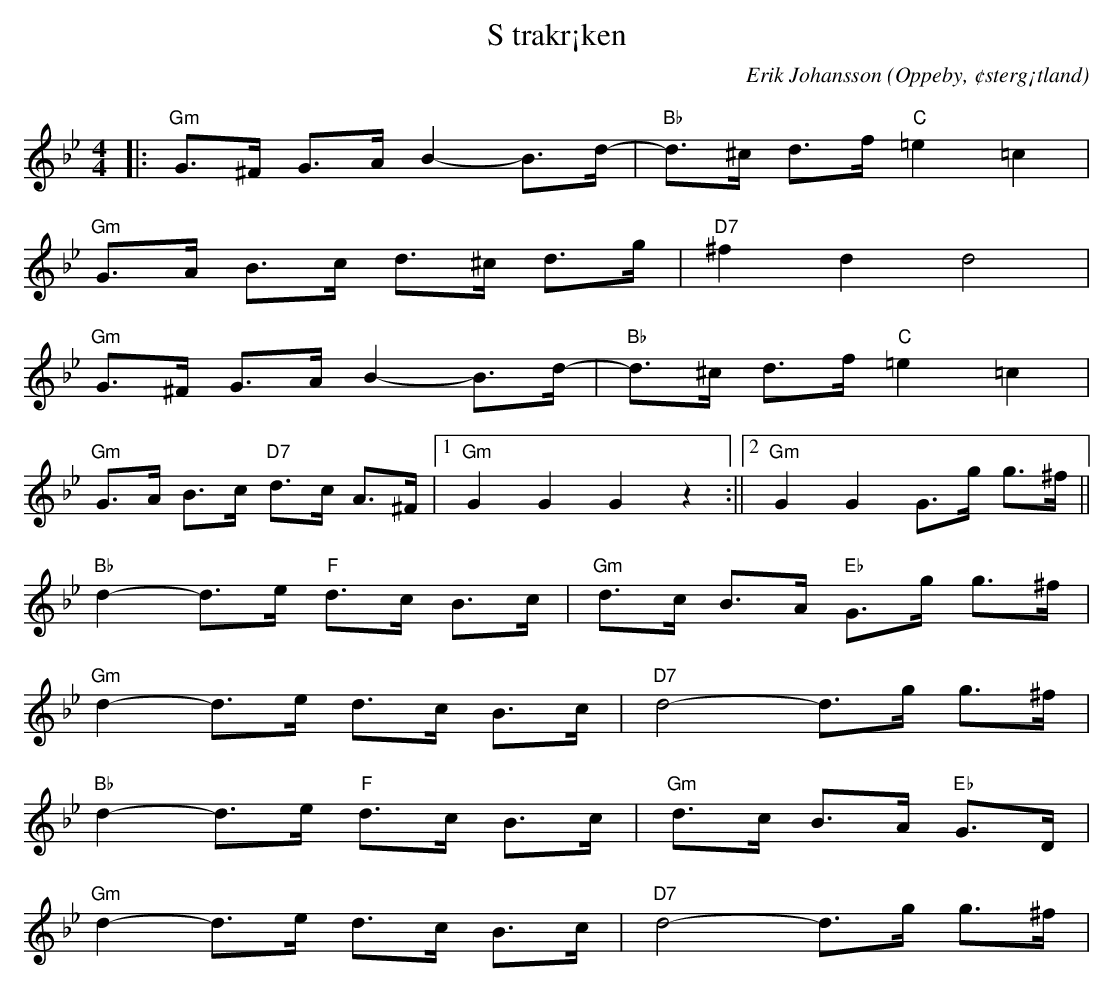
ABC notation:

X:1
T:S trakr¡ken
C:Erik Johansson
O:Oppeby, ¢sterg¡tland
Q:130
M:4/4
L:1/8
K:Gm
|:"Gm"G>^F G>A B2-B>d-|"Bb" d>^c d>f"C" =e2 =c2|
  "Gm"G>A B>c d>^c d>g|"D7" ^f2 d2 d4 |
  "Gm"G>^F G>A B2-B>d-|"Bb" d>^c d>f"C" =e2 =c2|
  "Gm"G>A B>c "D7"d>c A>^F|1"Gm" G2 G2 G2 z2 :||2 "Gm" G2 G2 G>g g>^f ||
  "Bb" d2-d>e "F" d>c B>c | "Gm" d>c B>A "Eb" G>g g>^f |
  "Gm" d2-d>e  d>c B>c | "D7" d4-d>g g>^f |
  "Bb" d2-d>e "F" d>c B>c | "Gm" d>c B>A "Eb" G>D |
  "Gm" d2-d>e  d>c B>c | "D7" d4-d>g g>^f |
